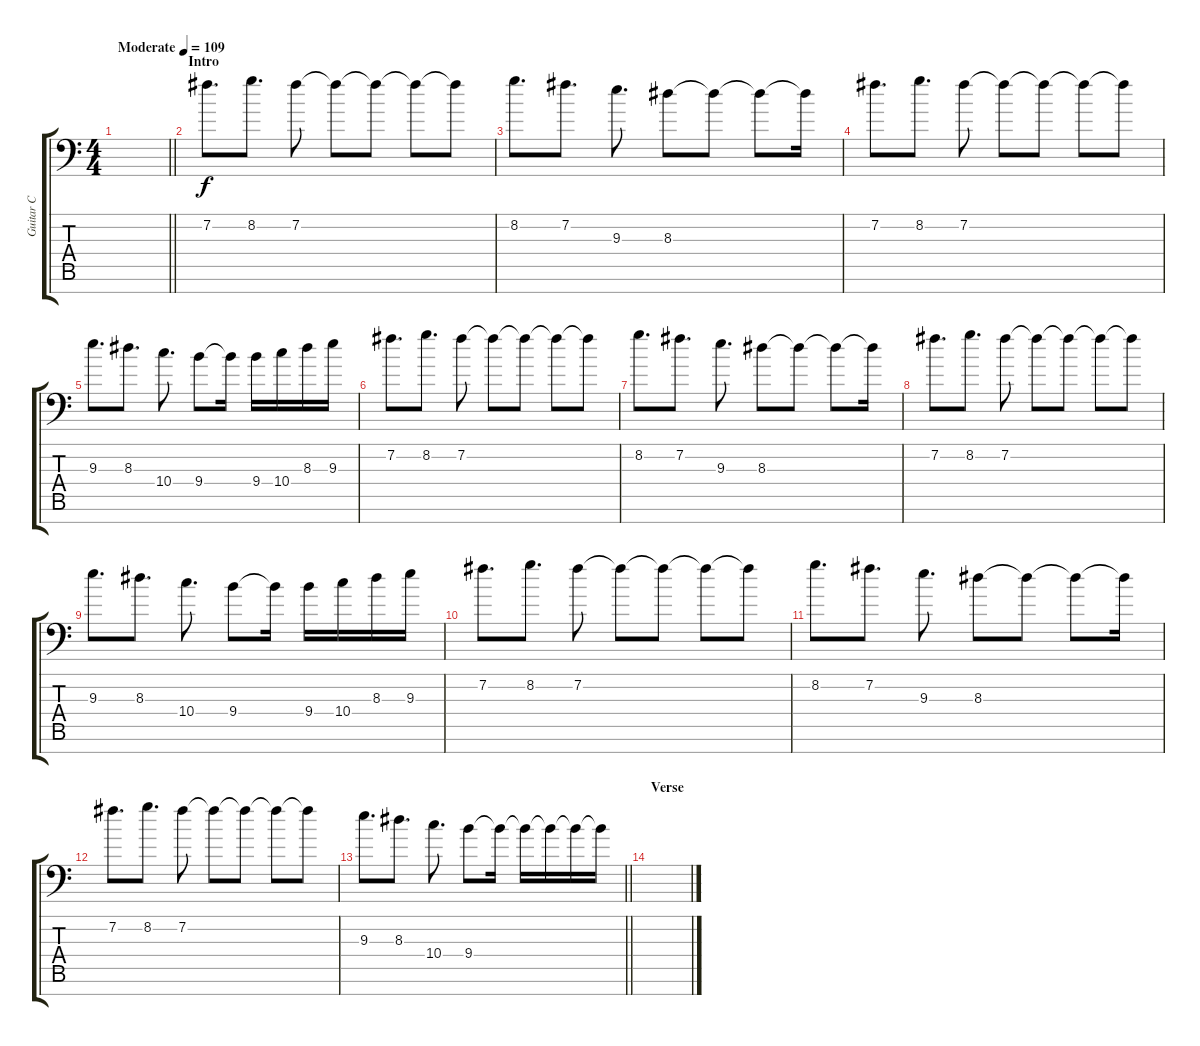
\track ("Guitar C" "Guitar C") {instrument distortionguitar}
\staff {score tabs}
\tuning (E4 B3 G3 D3 A2 E2 A1) {hide}
\ts (4 4)
\tempo (109 "Moderate")
\clef f4
\barLineRight lightlight
\ks c
|
\section ("" "Intro")
7.2.8{d} 8.2.8{d} 7.2.8 7.2{t}.8 7.2{t}.8 7.2{t}.8 7.2{t}.8 |
8.2.8{d} 7.2.8{d} 9.3.8{d} 8.3.8 8.3{t}.8 8.3{t}.8 8.3{t}.16 |
7.2.8{d} 8.2.8{d} 7.2.8 7.2{t}.8 7.2{t}.8 7.2{t}.8 7.2{t}.8 |
9.3.8{d} 8.3.8{d} 10.4.8{d} 9.4.8 9.4{t}.16 9.4.16 10.4.16 8.3.16 9.3.16 |
7.2.8{d} 8.2.8{d} 7.2.8 7.2{t}.8 7.2{t}.8 7.2{t}.8 7.2{t}.8 |
8.2.8{d} 7.2.8{d} 9.3.8{d} 8.3.8 8.3{t}.8 8.3{t}.8 8.3{t}.16 |
7.2.8{d} 8.2.8{d} 7.2.8 7.2{t}.8 7.2{t}.8 7.2{t}.8 7.2{t}.8 |
9.3.8{d} 8.3.8{d} 10.4.8{d} 9.4.8 9.4{t}.16 9.4.16 10.4.16 8.3.16 9.3.16 |
7.2.8{d} 8.2.8{d} 7.2.8 7.2{t}.8 7.2{t}.8 7.2{t}.8 7.2{t}.8 |
8.2.8{d} 7.2.8{d} 9.3.8{d} 8.3.8 8.3{t}.8 8.3{t}.8 8.3{t}.16 |
7.2.8{d} 8.2.8{d} 7.2.8 7.2{t}.8 7.2{t}.8 7.2{t}.8 7.2{t}.8 |
\barLineRight lightlight
9.3.8{d} 8.3.8{d} 10.4.8{d} 9.4.8 9.4{t}.16 9.4{t}.16 9.4{t}.16 9.4{t}.16 9.4{t}.16 |
\section ("" "Verse")
